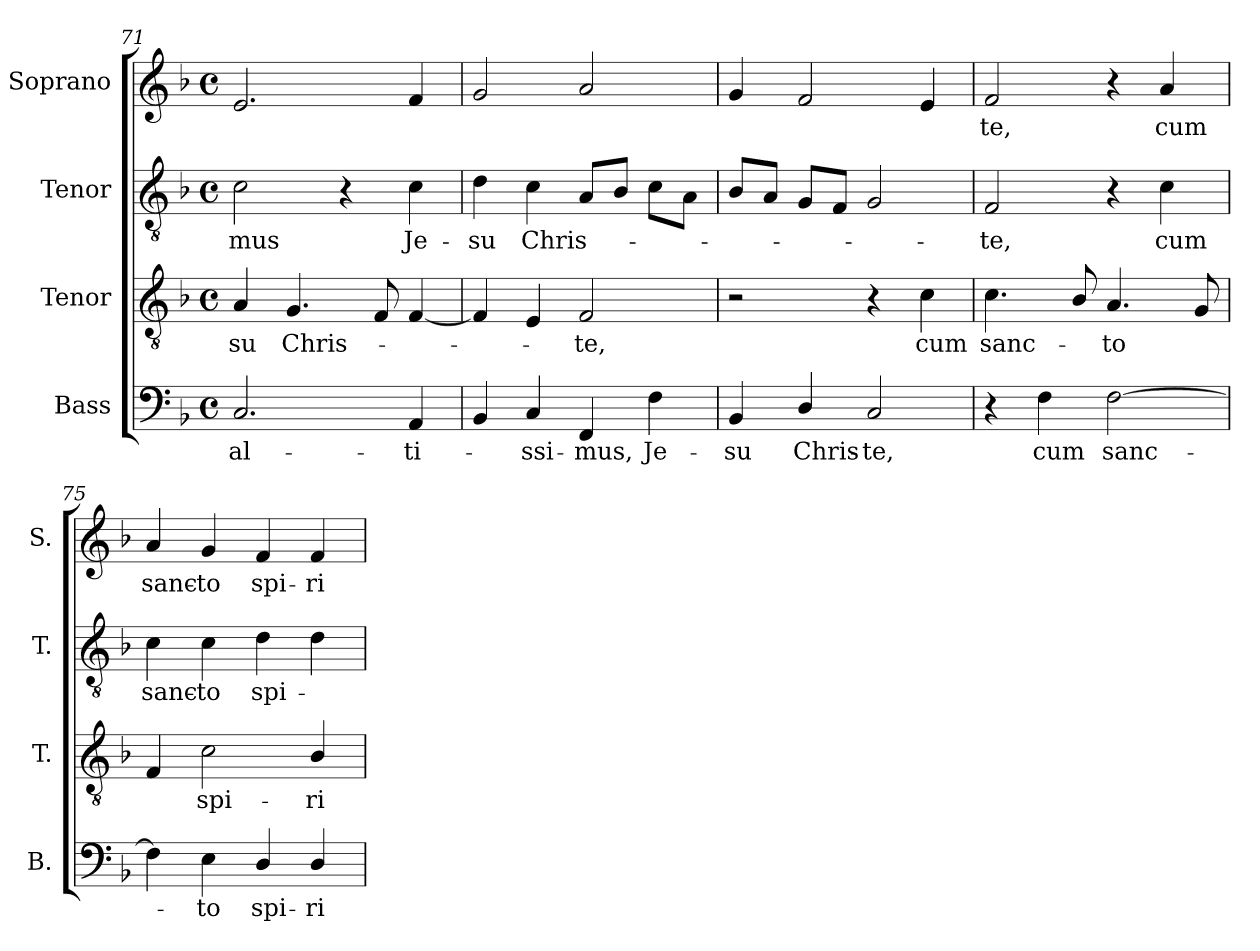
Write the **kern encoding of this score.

**kern	**text	**kern	**text	**kern	**text	**kern	**text
*part4	*part4	*part3	*part3	*part2	*part2	*part1	*part1
*staff4	*staff4	*staff3	*staff3	*staff2	*staff2	*staff1	*staff1
*I"Bass	*	*I"Tenor	*	*I"Tenor	*	*I"Soprano	*
*I'B.	*	*I'T.	*	*I'T.	*	*I'S.	*
*clefF4	*	*clefGv2	*	*clefGv2	*	*clefG2	*
*	*	*ITrd7c12	*	*ITrd7c12	*	*	*
*k[b-]	*	*k[b-]	*	*k[b-]	*	*k[b-]	*
*F:	*	*F:	*	*F:	*	*F:	*
*M4/4	*	*M4/4	*	*M4/4	*	*M4/4	*
*met(c)	*	*met(c)	*	*met(c)	*	*met(c)	*
=71	=71	=71	=71	=71	=71	=71	=71
!	!LO:LY:b:color=#000000	!	!	!	!	!	!
!	!	!	!LO:LY:b:color=#000000	!	!	!	!
!	!	!	!	!	!LO:LY:b:color=#000000	!	!
2.Ci/	al-	4AAi/	-su	2Ci\	-mus	2.ei/	.
!	!	!	!LO:LY:b:color=#000000	!	!	!	!
.	.	4.GGi/	Chris-	.	.	.	.
.	.	.	.	4r	.	.	.
.	.	8FFi/	.	.	.	.	.
!	!LO:LY:b:color=#000000	!	!	!	!	!	!
!	!	!	!	!	!LO:LY:b:color=#000000	!	!
4AAi/	-ti-	[4FFi/	.	4Ci\	Je-	4fi/	.
=72	=72	=72	=72	=72	=72	=72	=72
!	!	!	!	!	!LO:LY:b:color=#000000	!	!
4BB-i/	.	4FFi/]	.	4Di\	-su	2gi/	.
!	!LO:LY:b:color=#000000	!	!	!	!	!	!
!	!	!	!	!	!LO:LY:b:color=#000000	!	!
4Ci/	-ssi-	4EEi/	.	4Ci\	Chris-	.	.
!	!LO:LY:b:color=#000000	!	!	!	!	!	!
!	!	!	!LO:LY:b:color=#000000	!	!	!	!
4FFi/	-mus,	2FFi/	-te,	8AAi/L	.	2ai/	.
.	.	.	.	8BB-i/J	.	.	.
!	!LO:LY:b:color=#000000	!	!	!	!	!	!
4Fi\	Je-	.	.	8Ci\L	.	.	.
.	.	.	.	8AAi\J	.	.	.
!!LO:LB:g=z
=73	=73	=73	=73	=73	=73	=73	=73
!	!LO:LY:b:color=#000000	!	!	!	!	!	!
4BB-i/	-su	2r	.	8BB-i/L	.	4gi/	.
.	.	.	.	8AAi/J	.	.	.
!	!LO:LY:b:color=#000000	!	!	!	!	!	!
4Di/	Chris-	.	.	8GGi/L	.	2fi/	.
.	.	.	.	8FFi/J	.	.	.
!	!LO:LY:b:color=#000000	!	!	!	!	!	!
2Ci/	-te,	4r	.	2GGi/	.	.	.
!	!	!	!LO:LY:b:color=#000000	!	!	!	!
.	.	4Ci\	cum	.	.	4ei/	.
=74	=74	=74	=74	=74	=74	=74	=74
!	!	!	!LO:LY:b:color=#000000	!	!	!	!
!	!	!	!	!	!LO:LY:b:color=#000000	!	!
!	!	!	!	!	!	!	!LO:LY:b:color=#000000
4r	.	4.Ci\	sanc-	2FFi/	-te,	2fi/	-te,
!	!LO:LY:b:color=#000000	!	!	!	!	!	!
4Fi\	cum	.	.	.	.	.	.
.	.	8BB-i/	.	.	.	.	.
!	!LO:LY:b:color=#000000	!	!	!	!	!	!
!	!	!	!LO:LY:b:color=#000000	!	!	!	!
[2Fi\	sanc-	4.AAi/	-to	4r	.	4r	.
!	!	!	!	!	!LO:LY:b:color=#000000	!	!
!	!	!	!	!	!	!	!LO:LY:b:color=#000000
.	.	.	.	4Ci\	cum	4ai/	cum
.	.	8GGi/	.	.	.	.	.
=75	=75	=75	=75	=75	=75	=75	=75
!	!	!	!	!	!LO:LY:b:color=#000000	!	!
!	!	!	!	!	!	!	!LO:LY:b:color=#000000
4Fi\]	.	4FFi/	.	4Ci\	sanc-	4ai/	sanc-
!	!LO:LY:b:color=#000000	!	!	!	!	!	!
!	!	!	!LO:LY:b:color=#000000	!	!	!	!
!	!	!	!	!	!LO:LY:b:color=#000000	!	!
!	!	!	!	!	!	!	!LO:LY:b:color=#000000
4Ei\	-to	2Ci\	spi-	4Ci\	-to	4gi/	-to
!	!LO:LY:b:color=#000000	!	!	!	!	!	!
!	!	!	!	!	!LO:LY:b:color=#000000	!	!
!	!	!	!	!	!	!	!LO:LY:b:color=#000000
4Di/	spi-	.	.	4Di\	spi-	4fi/	spi-
!	!LO:LY:b:color=#000000	!	!	!	!	!	!
!	!	!	!LO:LY:b:color=#000000	!	!	!	!
!	!	!	!	!	!	!	!LO:LY:b:color=#000000
4Di/	-ri-	4BB-i/	-ri-	4Di\	.	4fi/	-ri-
=	=	=	=	=	=	=	=
*-	*-	*-	*-	*-	*-	*-	*-
